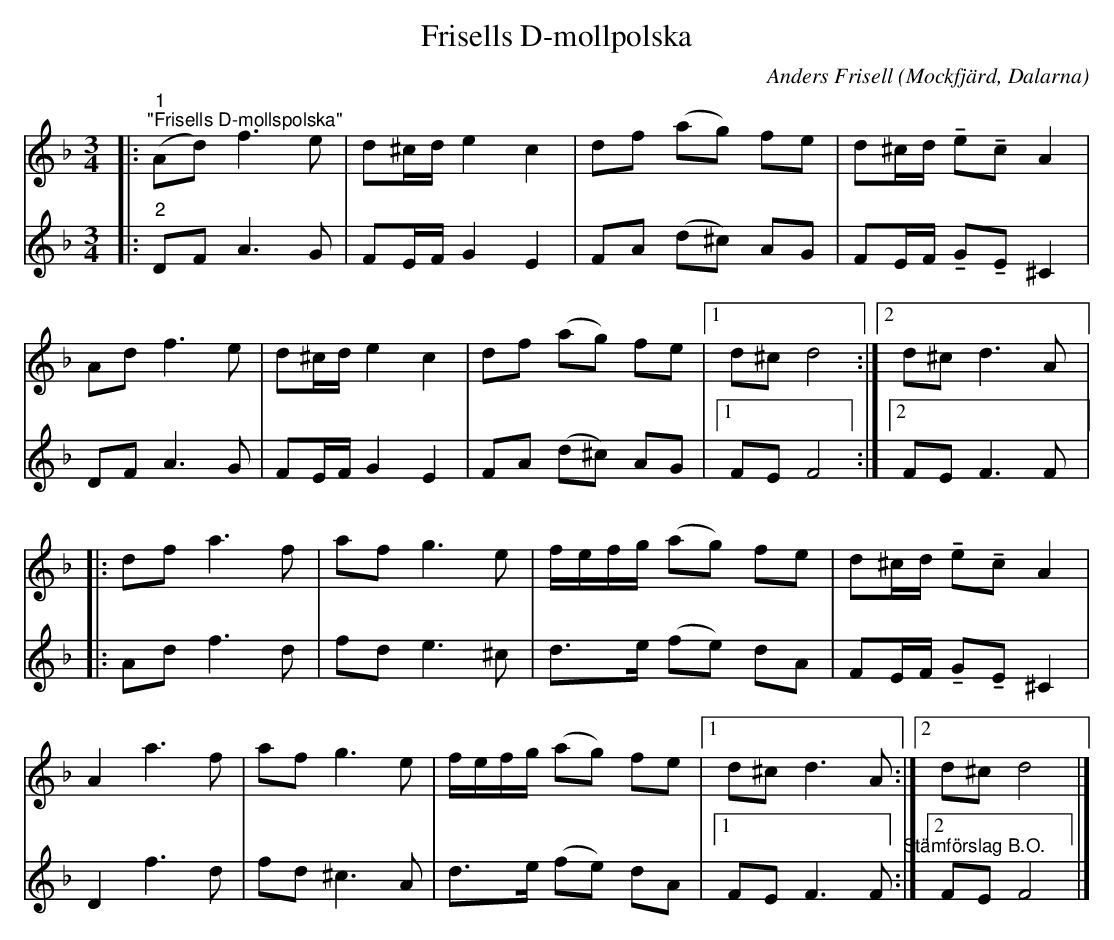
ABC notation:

X:1
T:Frisells D-mollpolska
C:Anders Frisell
O:Mockfjärd, Dalarna
L:1/8
M:3/4
U:t=tenuto
K:Dm
V:1
|:"^1""^\"Frisells D-mollspolska\"" (Ad) f3 e | d^c/d/ e2 c2 | df (ag) fe | d^c/d/ tetc A2 |
Ad f3 e | d^c/d/ e2 c2 | df (ag) fe |1 d^c d4 :|2 d^c d3 A |:
df a3 f | af g3 e | f/e/f/g/ (ag) fe | d^c/d/ tetc A2 |
A2 a3 f | af g3 e | f/e/f/g/ (ag) fe |1 d^c d3 A :|2 d^c d4 |]
V:2
|:"^2" DF A3 G | FE/F/ G2 E2 | FA (d^c) AG | FE/F/ tGtE ^C2 |
DF A3 G | FE/F/ G2 E2 | FA (d^c) AG |1 FE F4 :|2 FE F3 F |:
Ad f3 d | fd e3 ^c | d>e (fe) dA | FE/F/ tGtE ^C2 |
D2 f3 d | fd ^c3 A | d>e (fe) dA |1 FE F3 F"^Stämförslag B.O." :|2 FE F4 |]
